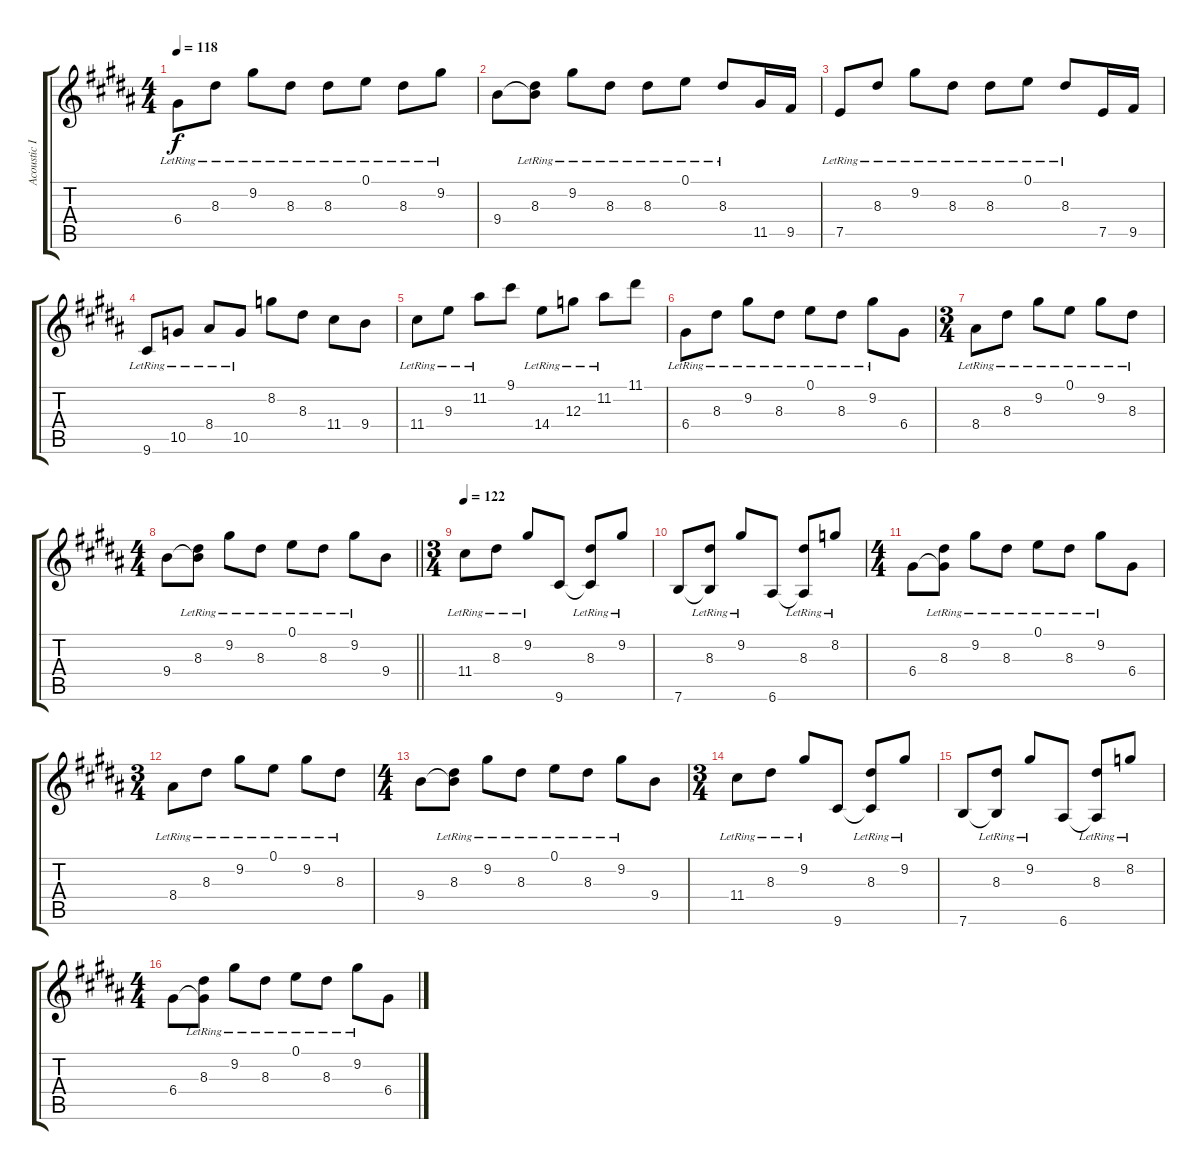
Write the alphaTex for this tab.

\track ("Acoustic Intro" "Acoustic I") {instrument acousticguitarsteel}
\staff {score tabs}
\tuning (E4 B3 G3 D3 A2 E2) {hide}
\ts (4 4)
\tempo 118
\clef g2
\ks b
6.4{lr}.8{dy f instrument acousticguitarsteel} 8.3{lr}.8 9.2{lr}.8 8.3{lr}.8 8.3{lr}.8 0.1{lr}.8 8.3{lr}.8 9.2{lr}.8 |
9.4.8 (8.3{lr} 9.4{t}).8 9.2{lr}.8 8.3{lr}.8 8.3{lr}.8 0.1{lr}.8 8.3{lr}.8 11.5.16 9.5.16 |
7.5{lr}.8 8.3{lr}.8 9.2{lr}.8 8.3{lr}.8 8.3{lr}.8 0.1{lr}.8 8.3{lr}.8 7.5.16 9.5.16 |
9.6{lr}.8 10.5{lr}.8 8.4{lr}.8 10.5{lr}.8 8.2.8 8.3.8 11.4.8 9.4.8 |
11.4{lr}.8 9.3{lr}.8 11.2{lr}.8 9.1.8 14.4{lr}.8 12.3{lr}.8 11.2{lr}.8 11.1.8 |
6.4{lr}.8 8.3{lr}.8 9.2{lr}.8 8.3{lr}.8 0.1{lr}.8 8.3{lr}.8 9.2{lr}.8 6.4.8 |
\ts (3 4)
8.4{lr}.8 8.3{lr}.8 9.2{lr}.8 0.1{lr}.8 9.2{lr}.8 8.3{lr}.8 |
\ts (4 4)
\barLineRight lightlight
9.4.8 (8.3{lr} 9.4{t}).8 9.2{lr}.8 8.3{lr}.8 0.1{lr}.8 8.3{lr}.8 9.2{lr}.8 9.4.8 |
\ts (3 4)
\tempo 122
11.4{lr}.8 8.3{lr}.8 9.2{lr}.8 9.6.8 (8.3{lr} 9.6{t}).8 9.2{lr}.8 |
7.6.8 (8.3{lr} 7.6{t}).8 9.2{lr}.8 6.6.8 (8.3{lr} 6.6{t}).8 8.2{lr}.8 |
\ts (4 4)
6.4.8 (8.3{lr} 6.4{t}).8 9.2{lr}.8 8.3{lr}.8 0.1{lr}.8 8.3{lr}.8 9.2{lr}.8 6.4.8 |
\ts (3 4)
8.4{lr}.8 8.3{lr}.8 9.2{lr}.8 0.1{lr}.8 9.2{lr}.8 8.3{lr}.8 |
\ts (4 4)
9.4.8 (8.3{lr} 9.4{t}).8 9.2{lr}.8 8.3{lr}.8 0.1{lr}.8 8.3{lr}.8 9.2{lr}.8 9.4.8 |
\ts (3 4)
11.4{lr}.8 8.3{lr}.8 9.2{lr}.8 9.6.8 (8.3{lr} 9.6{t}).8 9.2{lr}.8 |
7.6.8 (8.3{lr} 7.6{t}).8 9.2{lr}.8 6.6.8 (8.3{lr} 6.6{t}).8 8.2{lr}.8 |
\ts (4 4)
6.4.8 (8.3{lr} 6.4{t}).8 9.2{lr}.8 8.3{lr}.8 0.1{lr}.8 8.3{lr}.8 9.2{lr}.8 6.4.8
